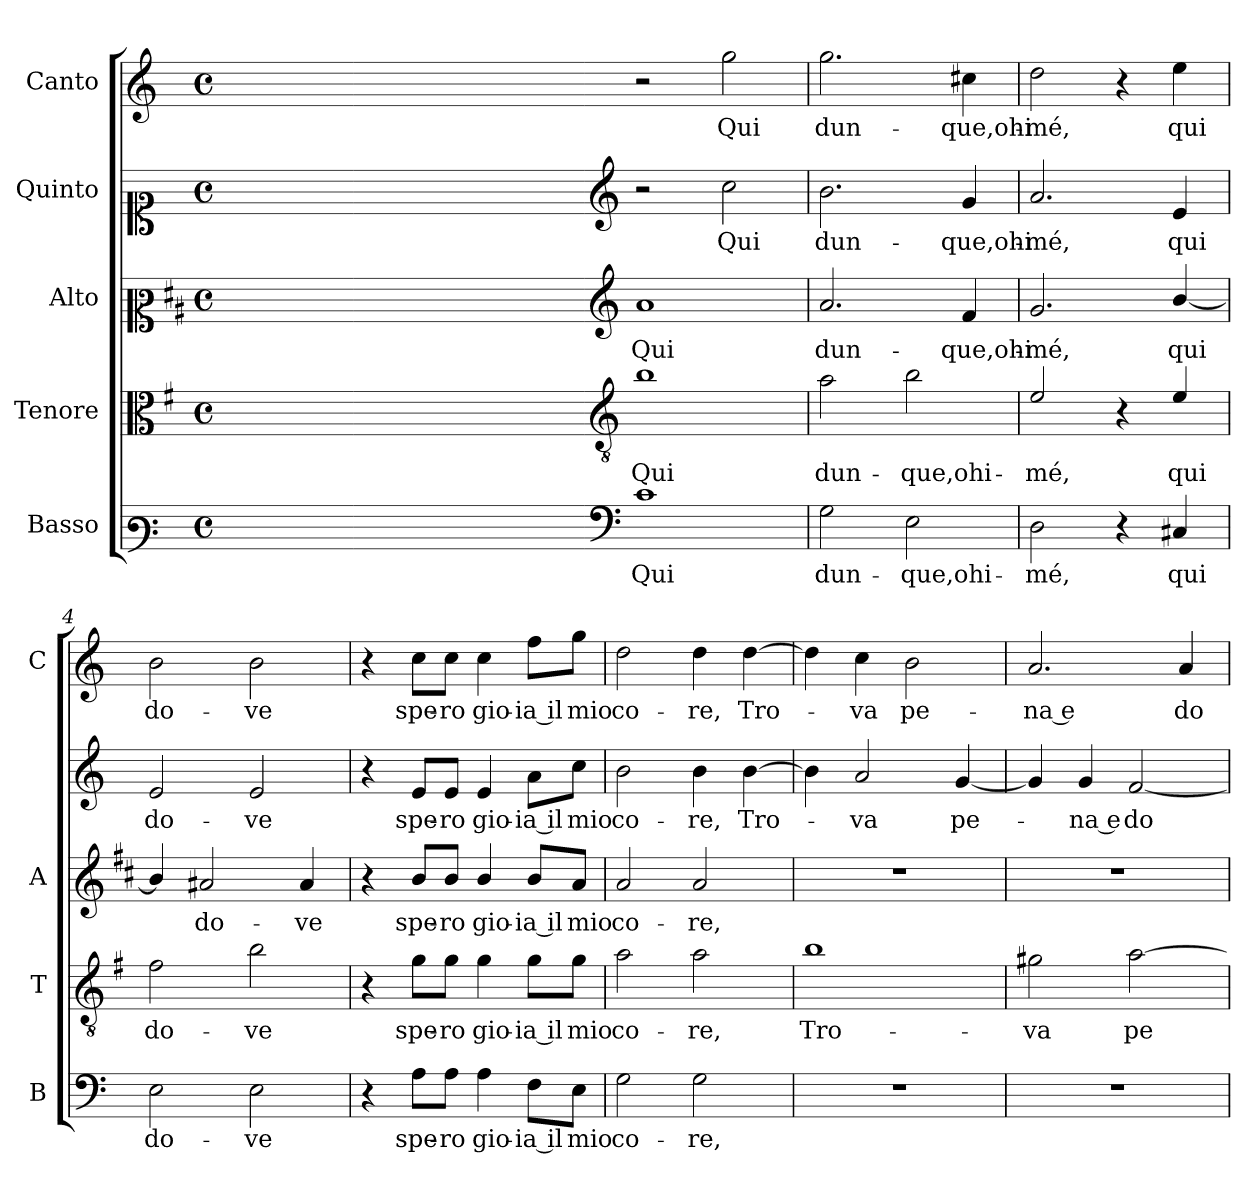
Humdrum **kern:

**kern	**text	**kern	**text	**kern	**text	**kern	**text	**kern	**text
*part5	*part5	*part4	*part4	*part3	*part3	*part2	*part2	*part1	*part1
*staff5	*staff5	*staff4	*staff4	*staff3	*staff3	*staff2	*staff2	*staff1	*staff1
*I"Basso	*	*I"Tenore	*	*I"Alto	*	*I"Quinto	*	*I"Canto	*
*I'B	*	*I'T	*	*I'A	*	*	*	*I'C	*
*clefF3	*	*clefC3	*	*clefC2	*	*clefC1	*	*clefG2	*
*	*	*ITrd4c7	*	*ITrd1c2	*	*	*	*	*
*k[]	*	*k[]	*	*k[]	*	*k[]	*	*k[]	*
*C:	*	*C:	*	*C:	*	*C:	*	*C:	*
*M4/4	*	*M4/4	*	*M4/4	*	*M4/4	*	*M4/4	*
*met(c)	*	*met(c)	*	*met(c)	*	*met(c)	*	*met(c)	*
=	=	=	=	=	=	=	=	=	=
1ryy	.	1ryy	.	1ryy	.	1ryy	.	1ryy	.
=1X-	=1X-	=1X-	=1X-	=1X-	=1X-	=1X-	=1X-	=1X-	=1X-
4ryy	.	4ryy	.	4ryy	.	4ryy	.	4ryy	.
4ryy	.	4ryy	.	4ryy	.	4ryy	.	4ryy	.
4ryy	.	4ryy	.	4ryy	.	4ryy	.	4ryy	.
4ryy	.	4ryy	.	4ryy	.	4ryy	.	4ryy	.
=1-	=1-	=1-	=1-	=1-	=1-	=1-	=1-	=1-	=1-
*clefF4	*	*clefGv2	*	*clefG2	*	*clefG2	*	*	*
!	!LO:LY:b	!	!LO:LY:b	!	!LO:LY:b	!	!	!	!
1c	Qui	1e	Qui	1g	Qui	2r	.	2r	.
!	!	!	!	!	!	!	!LO:LY:b	!	!LO:LY:b
.	.	.	.	.	.	2cc\	Qui	2gg\	Qui
=2	=2	=2	=2	=2	=2	=2	=2	=2	=2
!	!LO:LY:b	!	!LO:LY:b	!	!LO:LY:b	!	!LO:LY:b	!	!LO:LY:b
2G\	dun-	2d\	dun-	2.g/	dun-	2.b\	dun-	2.gg\	dun-
!	!LO:LY:b	!	!LO:LY:b	!	!	!	!	!	!
2E\	-que,ohi-	2e\	-que,ohi-	.	.	.	.	.	.
!	!	!	!	!	!LO:LY:b	!	!LO:LY:b	!	!LO:LY:b
.	.	.	.	4e/	-que,ohi-	4g/	-que,ohi-	4cc#X\	-que,ohi-
=3	=3	=3	=3	=3	=3	=3	=3	=3	=3
!	!LO:LY:b	!	!LO:LY:b	!	!LO:LY:b	!	!LO:LY:b	!	!LO:LY:b
2D\	-mé,	2A/	-mé,	2.f/	-mé,	2.a/	-mé,	2dd\	-mé,
4r	.	4r	.	.	.	.	.	4r	.
!	!LO:LY:b	!	!LO:LY:b	!	!LO:LY:b	!	!LO:LY:b	!	!LO:LY:b
4C#X/	qui	4A/	qui	[4a/	qui	4e/	qui	4ee\	qui
=4	=4	=4	=4	=4	=4	=4	=4	=4	=4
!	!LO:LY:b	!	!LO:LY:b	!	!	!	!LO:LY:b	!	!LO:LY:b
2E\	do-	2B\	do-	4a/]	.	2e/	do-	2b\	do-
!	!	!	!	!	!LO:LY:b	!	!	!	!
.	.	.	.	2g#X/	do-	.	.	.	.
!	!LO:LY:b	!	!LO:LY:b	!	!	!	!LO:LY:b	!	!LO:LY:b
2E\	-ve	2e\	-ve	.	.	2e/	-ve	2b\	-ve
!	!	!	!	!	!LO:LY:b	!	!	!	!
.	.	.	.	4g#/	-ve	.	.	.	.
=5	=5	=5	=5	=5	=5	=5	=5	=5	=5
4r	.	4r	.	4r	.	4r	.	4r	.
!	!LO:LY:b	!	!LO:LY:b	!	!LO:LY:b	!	!LO:LY:b	!	!LO:LY:b
8A\L	spe-	8c\L	spe-	8a/L	spe-	8e/L	spe-	8cc\L	spe-
!	!LO:LY:b	!	!LO:LY:b	!	!LO:LY:b	!	!LO:LY:b	!	!LO:LY:b
8A\J	-ro	8c\J	-ro	8a/J	-ro	8e/J	-ro	8cc\J	-ro
!	!LO:LY:b	!	!LO:LY:b	!	!LO:LY:b	!	!LO:LY:b	!	!LO:LY:b
4A\	gio-	4c\	gio-	4a/	gio-	4e/	gio-	4cc\	gio-
!	!LO:LY:b	!	!LO:LY:b	!	!LO:LY:b	!	!LO:LY:b	!	!LO:LY:b
8F\L	-ia il	8c\L	-ia il	8a/L	-ia il	8a\L	-ia il	8ff\L	-ia il
!	!LO:LY:b	!	!LO:LY:b	!	!LO:LY:b	!	!LO:LY:b	!	!LO:LY:b
8E\J	mio	8c\J	mio	8g/J	mio	8cc\J	mio	8gg\J	mio
=6	=6	=6	=6	=6	=6	=6	=6	=6	=6
!	!LO:LY:b	!	!LO:LY:b	!	!LO:LY:b	!	!LO:LY:b	!	!LO:LY:b
2G\	co-	2d\	co-	2g/	co-	2b\	co-	2dd\	co-
!	!LO:LY:b	!	!LO:LY:b	!	!LO:LY:b	!	!LO:LY:b	!	!LO:LY:b
2G\	-re,	2d\	-re,	2g/	-re,	4b\	-re,	4dd\	-re,
!	!	!	!	!	!	!	!LO:LY:b	!	!LO:LY:b
.	.	.	.	.	.	[4b\	Tro-	[4dd\	Tro-
!!LO:LB:g=z
=7	=7	=7	=7	=7	=7	=7	=7	=7	=7
!	!	!	!LO:LY:b	!	!	!	!	!	!
1r	.	1e	Tro-	1r	.	4b\]	.	4dd\]	.
!	!	!	!	!	!	!	!LO:LY:b	!	!LO:LY:b
.	.	.	.	.	.	2a/	-va	4cc\	-va
!	!	!	!	!	!	!	!	!	!LO:LY:b
.	.	.	.	.	.	.	.	2b\	pe-
!	!	!	!	!	!	!	!LO:LY:b	!	!
.	.	.	.	.	.	[4g/	pe-	.	.
=8	=8	=8	=8	=8	=8	=8	=8	=8	=8
!	!	!	!LO:LY:b	!	!	!	!	!	!LO:LY:b
1r	.	2c#X\	-va	1r	.	4g/]	.	2.a/	-na e
!	!	!	!	!	!	!	!LO:LY:b	!	!
.	.	.	.	.	.	4g/	-na e	.	.
!	!	!	!LO:LY:b	!	!	!	!LO:LY:b	!	!
.	.	[2d\	pe-	.	.	[2f/	do-	.	.
!	!	!	!	!	!	!	!	!	!LO:LY:b
.	.	.	.	.	.	.	.	4a/	do-
=	=	=	=	=	=	=	=	=	=
*-	*-	*-	*-	*-	*-	*-	*-	*-	*-
